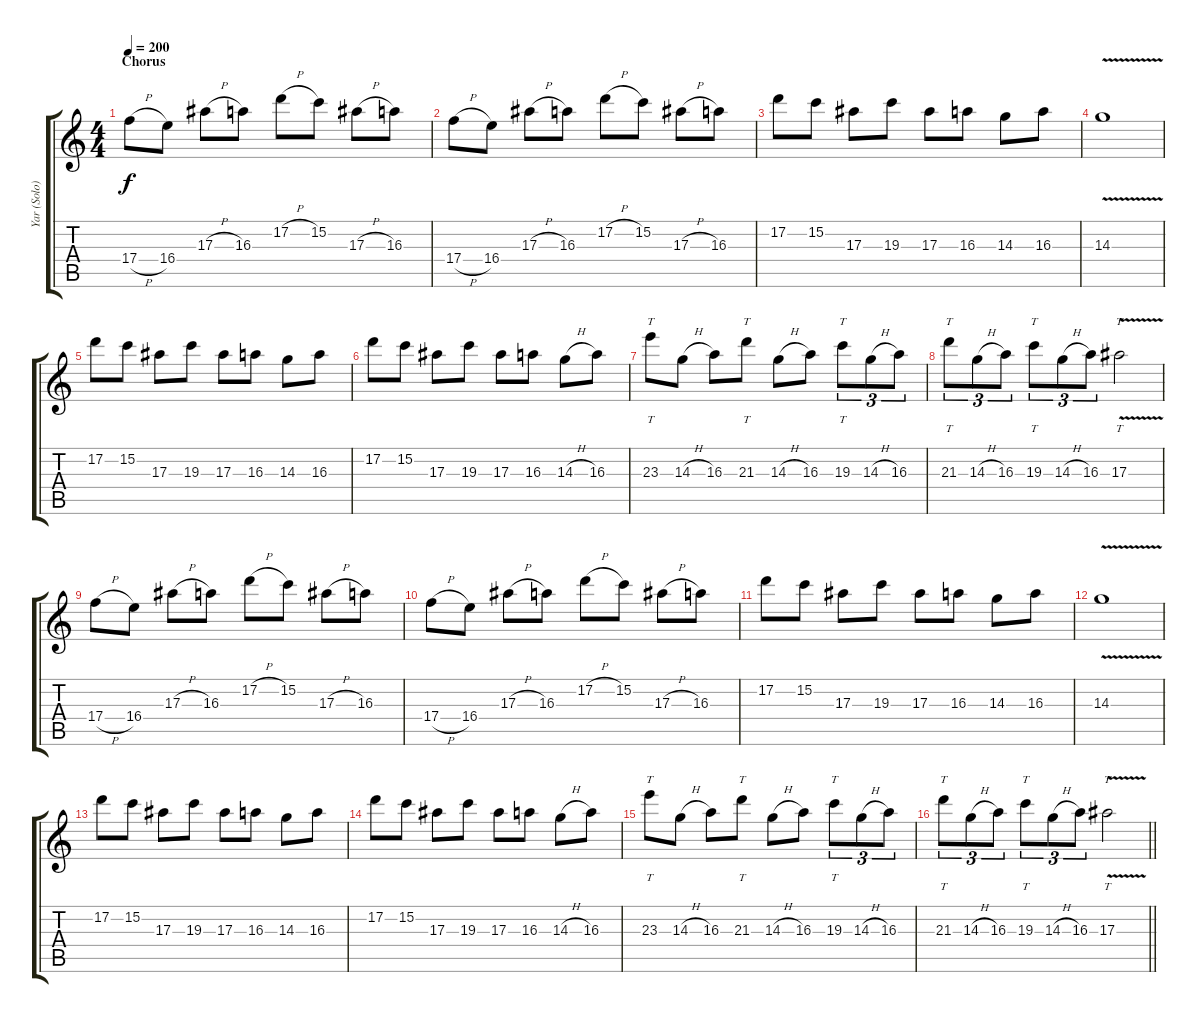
\track ("Yar (Solo) " "Yar (Solo)") {instrument overdrivenguitar}
\staff {score tabs}
\tuning (D4 A3 F3 C3 G2 C2) {hide}
\ts (4 4)
\section ("" "Chorus")
\tempo 200
\clef g2
\ks c
17.4{h}.8{dy f volume 13} 16.4.8 17.3{h}.8 16.3.8 17.2{h}.8 15.2.8 17.3{h}.8 16.3.8 |
17.4{h}.8 16.4.8 17.3{h}.8 16.3.8 17.2{h}.8 15.2.8 17.3{h}.8 16.3.8 |
17.2.8 15.2.8 17.3.8 19.3.8 17.3.8 16.3.8 14.3.8 16.3.8 |
14.3{v}.1 |
17.2.8 15.2.8 17.3.8 19.3.8 17.3.8 16.3.8 14.3.8 16.3.8 |
17.2.8 15.2.8 17.3.8 19.3.8 17.3.8 16.3.8 14.3{h}.8 16.3.8 |
23.3.8{tt} 14.3{h}.8 16.3.8 21.3.8{tt} 14.3{h}.8 16.3.8 19.3.8{tt tu (3 2)} 14.3{h}.8{tu (3 2)} 16.3.8{tu (3 2)} |
21.3.8{tt tu (3 2)} 14.3{h}.8{tu (3 2)} 16.3.8{tu (3 2)} 19.3.8{tt tu (3 2)} 14.3{h}.8{tu (3 2)} 16.3.8{tu (3 2)} 17.3{v}.2{tt} |
17.4{h}.8 16.4.8 17.3{h}.8 16.3.8 17.2{h}.8 15.2.8 17.3{h}.8 16.3.8 |
17.4{h}.8 16.4.8 17.3{h}.8 16.3.8 17.2{h}.8 15.2.8 17.3{h}.8 16.3.8 |
17.2.8 15.2.8 17.3.8 19.3.8 17.3.8 16.3.8 14.3.8 16.3.8 |
14.3{v}.1 |
17.2.8 15.2.8 17.3.8 19.3.8 17.3.8 16.3.8 14.3.8 16.3.8 |
17.2.8 15.2.8 17.3.8 19.3.8 17.3.8 16.3.8 14.3{h}.8 16.3.8 |
23.3.8{tt} 14.3{h}.8 16.3.8 21.3.8{tt} 14.3{h}.8 16.3.8 19.3.8{tt tu (3 2)} 14.3{h}.8{tu (3 2)} 16.3.8{tu (3 2)} |
\barLineRight lightlight
21.3.8{tt tu (3 2)} 14.3{h}.8{tu (3 2)} 16.3.8{tu (3 2)} 19.3.8{tt tu (3 2)} 14.3{h}.8{tu (3 2)} 16.3.8{tu (3 2)} 17.3{v}.2{tt}
